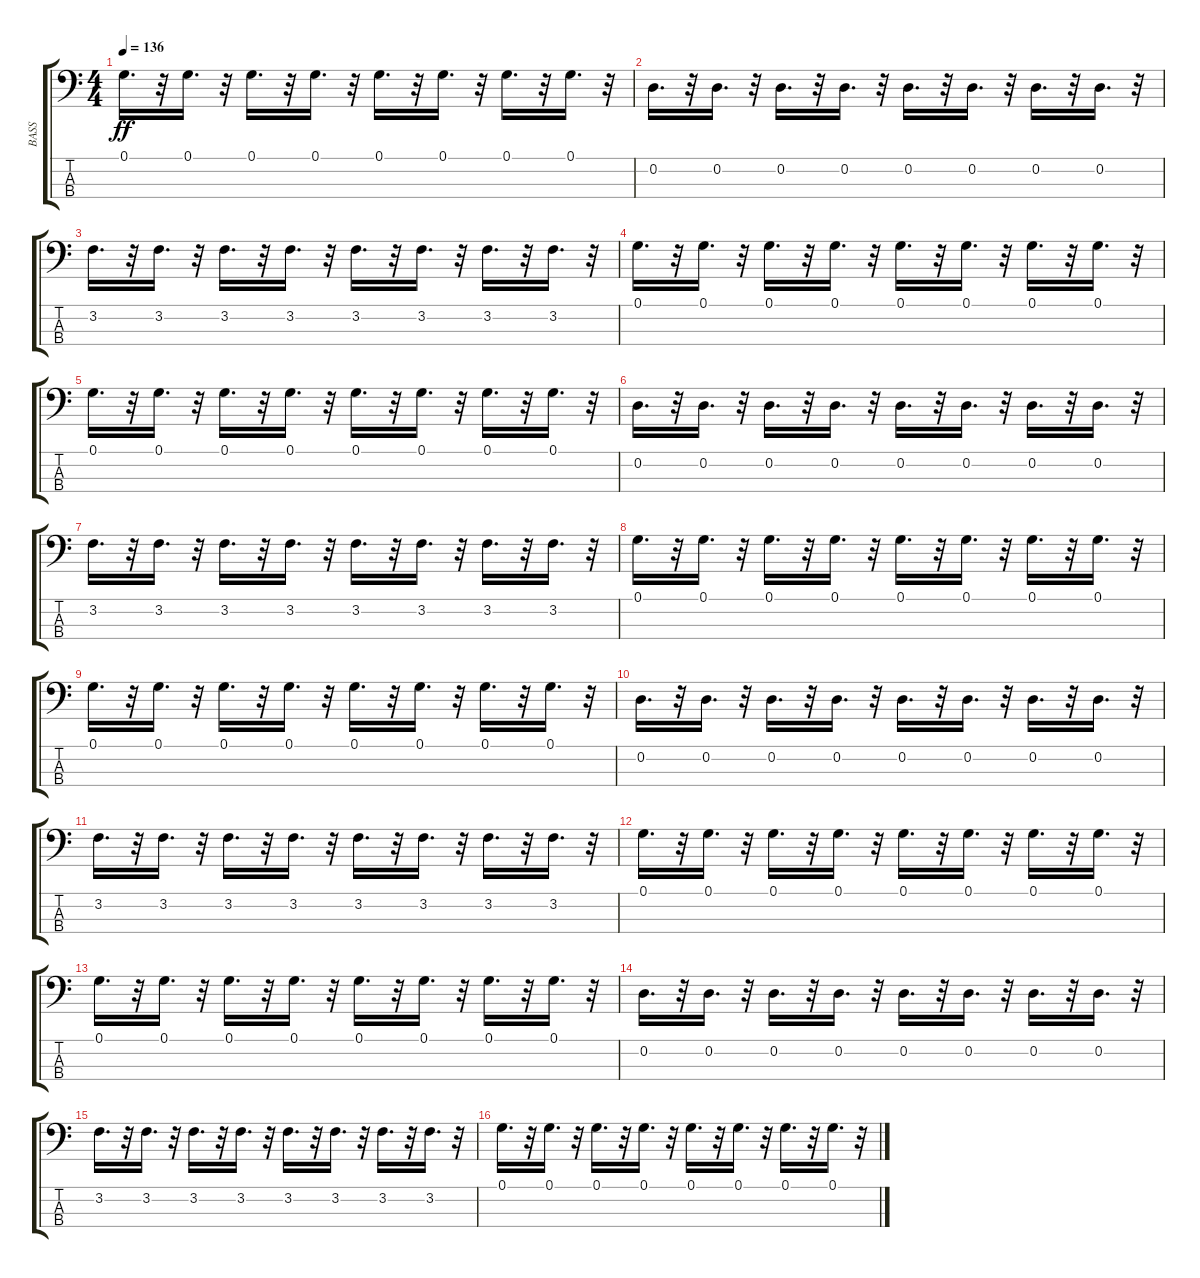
\track ("BASS" "BASS") {instrument electricbassfinger}
\staff {score tabs}
\tuning (G2 D2 A1 E1) {hide}
\ts (4 4)
\tempo 136
\clef f4
\ks c
0.1.16{d dy ff} r.32 0.1.16{d} r.32 0.1.16{d} r.32 0.1.16{d} r.32 0.1.16{d} r.32 0.1.16{d} r.32 0.1.16{d} r.32 0.1.16{d} r.32 |
0.2.16{d} r.32 0.2.16{d} r.32 0.2.16{d} r.32 0.2.16{d} r.32 0.2.16{d} r.32 0.2.16{d} r.32 0.2.16{d} r.32 0.2.16{d} r.32 |
3.2.16{d} r.32 3.2.16{d} r.32 3.2.16{d} r.32 3.2.16{d} r.32 3.2.16{d} r.32 3.2.16{d} r.32 3.2.16{d} r.32 3.2.16{d} r.32 |
0.1.16{d} r.32 0.1.16{d} r.32 0.1.16{d} r.32 0.1.16{d} r.32 0.1.16{d} r.32 0.1.16{d} r.32 0.1.16{d} r.32 0.1.16{d} r.32 |
0.1.16{d} r.32 0.1.16{d} r.32 0.1.16{d} r.32 0.1.16{d} r.32 0.1.16{d} r.32 0.1.16{d} r.32 0.1.16{d} r.32 0.1.16{d} r.32 |
0.2.16{d} r.32 0.2.16{d} r.32 0.2.16{d} r.32 0.2.16{d} r.32 0.2.16{d} r.32 0.2.16{d} r.32 0.2.16{d} r.32 0.2.16{d} r.32 |
3.2.16{d} r.32 3.2.16{d} r.32 3.2.16{d} r.32 3.2.16{d} r.32 3.2.16{d} r.32 3.2.16{d} r.32 3.2.16{d} r.32 3.2.16{d} r.32 |
0.1.16{d} r.32 0.1.16{d} r.32 0.1.16{d} r.32 0.1.16{d} r.32 0.1.16{d} r.32 0.1.16{d} r.32 0.1.16{d} r.32 0.1.16{d} r.32 |
0.1.16{d} r.32 0.1.16{d} r.32 0.1.16{d} r.32 0.1.16{d} r.32 0.1.16{d} r.32 0.1.16{d} r.32 0.1.16{d} r.32 0.1.16{d} r.32 |
0.2.16{d} r.32 0.2.16{d} r.32 0.2.16{d} r.32 0.2.16{d} r.32 0.2.16{d} r.32 0.2.16{d} r.32 0.2.16{d} r.32 0.2.16{d} r.32 |
3.2.16{d} r.32 3.2.16{d} r.32 3.2.16{d} r.32 3.2.16{d} r.32 3.2.16{d} r.32 3.2.16{d} r.32 3.2.16{d} r.32 3.2.16{d} r.32 |
0.1.16{d} r.32 0.1.16{d} r.32 0.1.16{d} r.32 0.1.16{d} r.32 0.1.16{d} r.32 0.1.16{d} r.32 0.1.16{d} r.32 0.1.16{d} r.32 |
0.1.16{d} r.32 0.1.16{d} r.32 0.1.16{d} r.32 0.1.16{d} r.32 0.1.16{d} r.32 0.1.16{d} r.32 0.1.16{d} r.32 0.1.16{d} r.32 |
0.2.16{d} r.32 0.2.16{d} r.32 0.2.16{d} r.32 0.2.16{d} r.32 0.2.16{d} r.32 0.2.16{d} r.32 0.2.16{d} r.32 0.2.16{d} r.32 |
3.2.16{d} r.32 3.2.16{d} r.32 3.2.16{d} r.32 3.2.16{d} r.32 3.2.16{d} r.32 3.2.16{d} r.32 3.2.16{d} r.32 3.2.16{d} r.32 |
0.1.16{d} r.32 0.1.16{d} r.32 0.1.16{d} r.32 0.1.16{d} r.32 0.1.16{d} r.32 0.1.16{d} r.32 0.1.16{d} r.32 0.1.16{d} r.32
